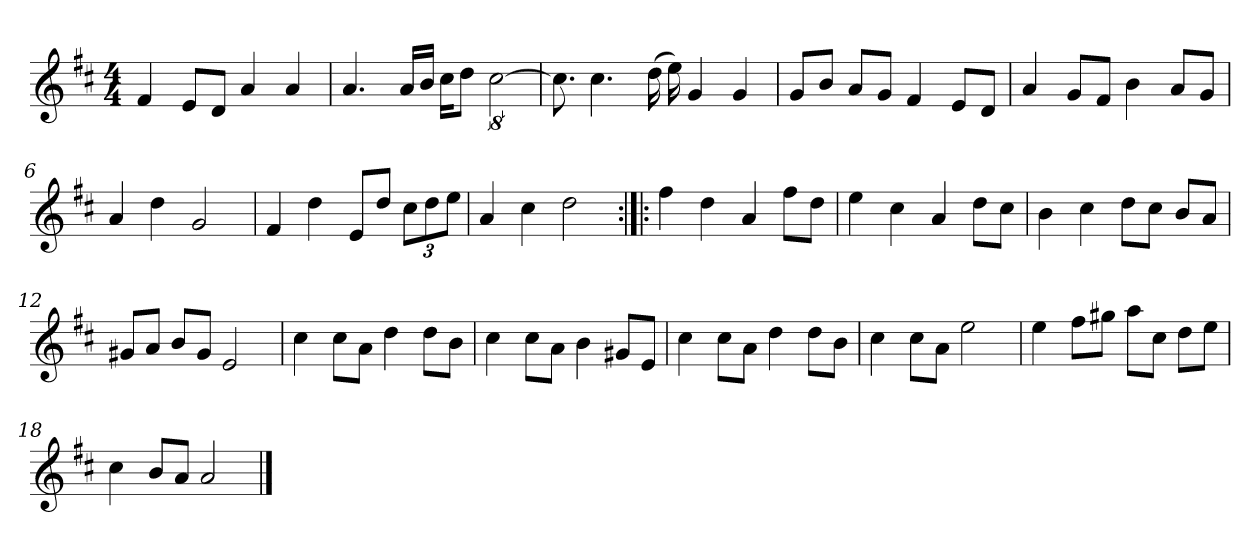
**kern
*part1
*staff1
*clefG2
*k[f#c#]
*D:
*M4/4
*MM120
=1
4f#
8e/L
8d/J
4a
4a
=2
4.a
16a/LL
16b/JJ
16cc#\KL
8dd\J
[16%5cc#
=3
8.cc#]
4.cc#
(16dd
16ee)
4g
4g
=4
8g/L
8b/J
8a/L
8g/J
4f#
8e/L
8d/J
=5
4a
8g/L
8f#/J
4b
8a/L
8g/J
=6
4a
4dd
2g
=7
4f#
4dd
8e/L
8dd/J
12cc#\L
12dd\
12ee\J
=8
4a
4cc#
2dd
=9:|!|:
4ff#
4dd
4a
8ff#\L
8dd\J
=10
4ee
4cc#
4a
8dd\L
8cc#\J
=11
4b
4cc#
8dd\L
8cc#\J
8b/L
8a/J
=12
8g#X/L
8a/J
8b/L
8g#/J
2e
=13
4cc#
8cc#\L
8a\J
4dd
8dd\L
8b\J
=14
4cc#
8cc#\L
8a\J
4b
8g#X/L
8e/J
=15
4cc#
8cc#\L
8a\J
4dd
8dd\L
8b\J
=16
4cc#
8cc#\L
8a\J
2ee
=17
4ee
8ff#\L
8gg#X\J
8aa\L
8cc#\J
8dd\L
8ee\J
=18
4cc#
8b/L
8a/J
2a
==
*-
